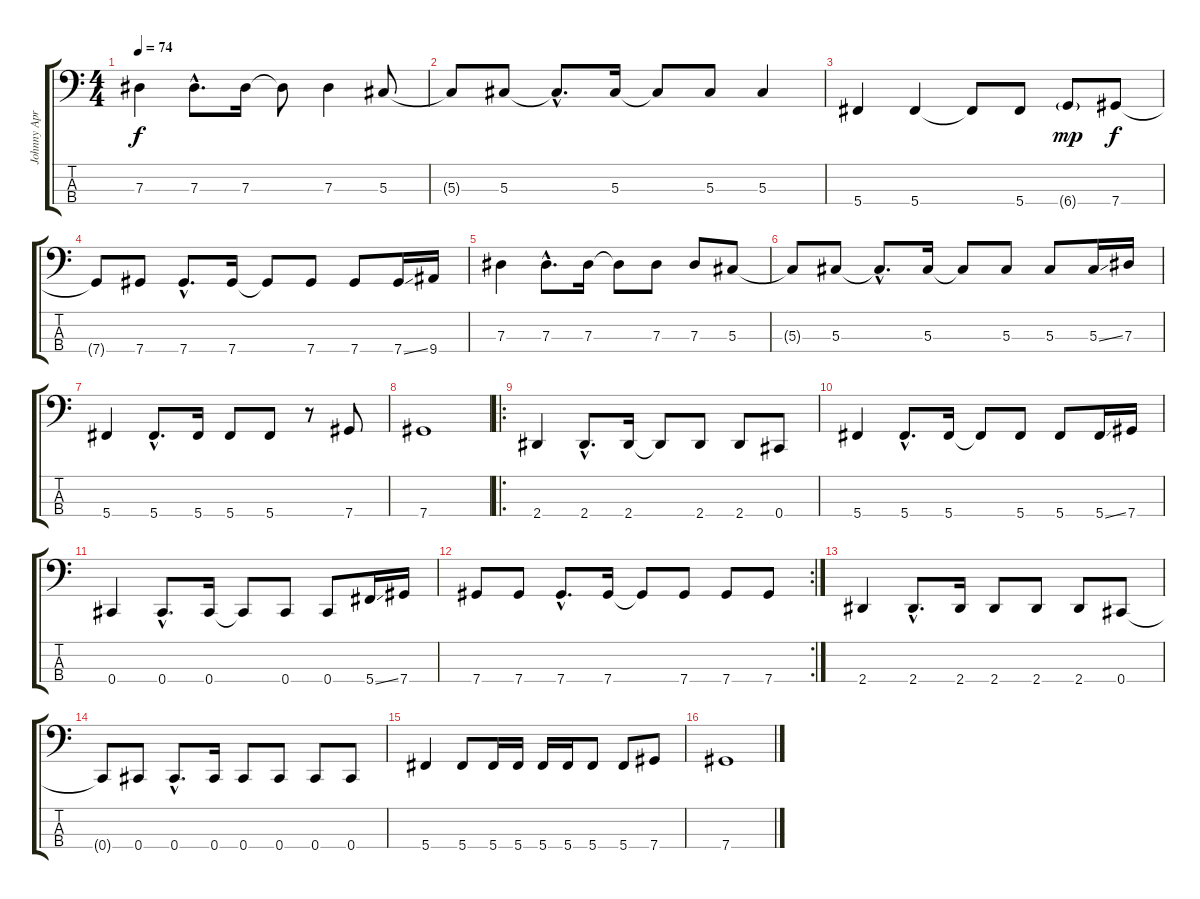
\track ("Johnny April" "Johnny Apr") {instrument acousticbass}
\staff {score tabs}
\tuning (Gb2 Db2 Ab1 Db1) {hide}
\ts (4 4)
\tempo 74
\clef f4
\ks c
7.3.4{dy f} 7.3{hac}.8{d} 7.3.16 7.3{t}.8 7.3.4 5.3.8 |
5.3{t}.8 5.3.8 5.3{hac t}.8{d} 5.3.16 5.3{t}.8 5.3.8 5.3.4 |
5.4.4 5.4.4 5.4{t}.8 5.4.8 6.4{g}.8{dy mp} 7.4.8{dy f} |
7.4{t}.8 7.4.8 7.4{hac}.8{d} 7.4.16 7.4{t}.8 7.4.8 7.4.8 7.4{ss}.16 9.4.16 |
7.3.4 7.3{hac}.8{d} 7.3.16 7.3{t}.8 7.3.8 7.3.8 5.3.8 |
5.3{t}.8 5.3.8 5.3{hac t}.8{d} 5.3.16 5.3{t}.8 5.3.8 5.3.8 5.3{ss}.16 7.3.16 |
5.4.4 5.4{hac}.8{d} 5.4.16 5.4.8 5.4.8 r.8 7.4.8 |
7.4.1 |
\ro
2.4.4 2.4{hac}.8{d} 2.4.16 2.4{t}.8 2.4.8 2.4.8 0.4.8 |
5.4.4 5.4{hac}.8{d} 5.4.16 5.4{t}.8 5.4.8 5.4.8 5.4{ss}.16 7.4.16 |
0.4.4 0.4{hac}.8{d} 0.4.16 0.4{t}.8 0.4.8 0.4.8 5.4{ss}.16 7.4.16 |
\rc 2
7.4.8 7.4.8 7.4{hac}.8{d} 7.4.16 7.4{t}.8 7.4.8 7.4.8 7.4.8 |
2.4.4 2.4{hac}.8{d} 2.4.16 2.4.8 2.4.8 2.4.8 0.4.8 |
0.4{t}.8 0.4.8 0.4{hac}.8{d} 0.4.16 0.4.8 0.4.8 0.4.8 0.4.8 |
5.4.4 5.4.8 5.4.16 5.4.16 5.4.16 5.4.16 5.4.8 5.4.8 7.4.8 |
7.4.1
